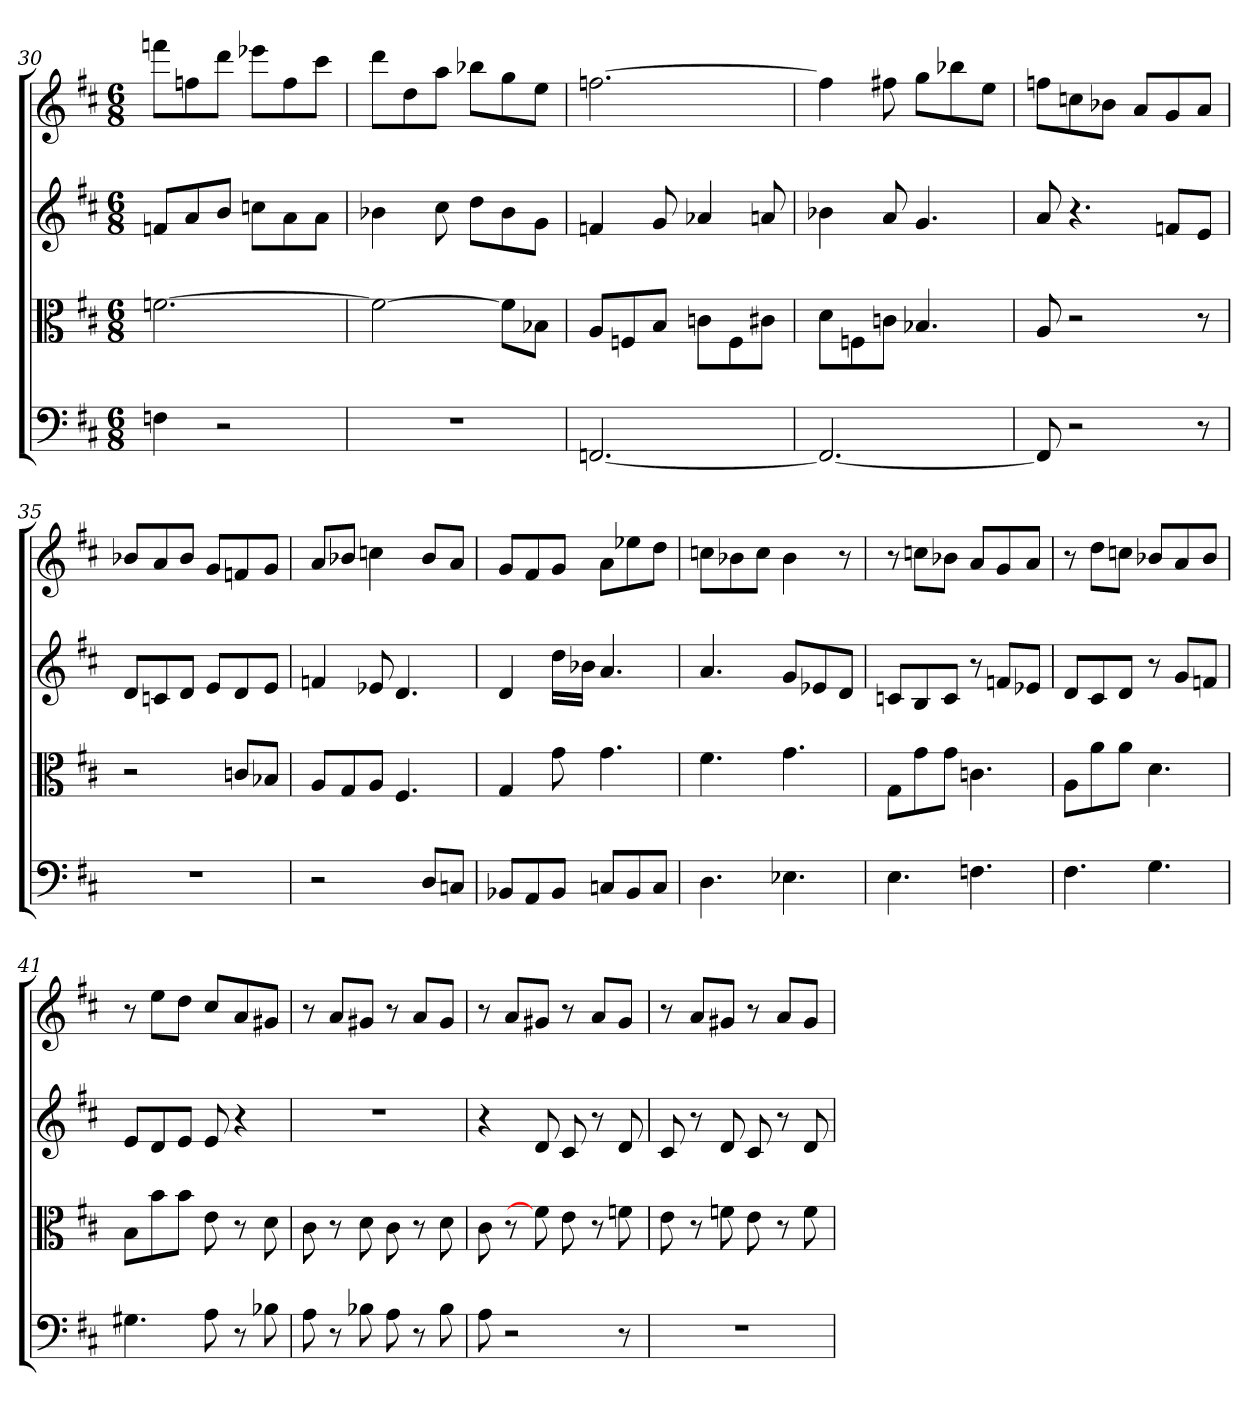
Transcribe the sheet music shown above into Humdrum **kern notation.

**kern	**kern	**kern	**kern
*part4	*part3	*part2	*part1
*staff4	*staff3	*staff2	*staff1
*clefF4	*clefC3	*	*
*k[f#c#]	*k[f#c#]	*k[f#c#]	*k[f#c#]
*D:	*D:	*D:	*D:
*M6/8	*M6/8	*M6/8	*M6/8
=30	=30	=30	=30
4Fn	[2.fn	8fnL	8fffnL
.	.	8a	8ffn
2r	.	8bJ	8dddJ
.	.	8ccnL	8eee-XL
.	.	8a	8ff
.	.	8aJ	8ccc#J
=31	=31	=31	=31
2.r	2f_	4b-X	8dddL
.	.	.	8dd
.	.	8cc#	8aaJ
.	.	8ddL	8bb-XL
.	8f\L]	8b-	8gg
.	8B-X\J	8gJ	8eeJ
=32	=32	=32	=32
[2.FFn	8A/L	4fn	[2.ffn
.	8Fn/	.	.
.	8B/J	8g	.
.	8cn\L	4a-X	.
.	8F\	.	.
.	8c#X\J	8an	.
=33	=33	=33	=33
2.FF_	8d\L	4b-X	4ff]
.	8Fn\	.	.
.	8cn\J	8a	8ff#X
.	4.B-X	4.g	8ggL
.	.	.	8bb-X
.	.	.	8eeJ
=34	=34	=34	=34
8FF]	8A	8a	8ffnL
2r	2r	4.r	8ccn
.	.	.	8b-XJ
.	.	.	8aL
.	.	8fnL	8g
8r	8r	8eJ	8aJ
=35	=35	=35	=35
2.r	2r	8dL	8b-XL
.	.	8cn	8a
.	.	8dJ	8b-J
.	.	8eL	8gL
.	8cn/L	8d	8fn
.	8B-X/J	8eJ	8gJ
=36	=36	=36	=36
2r	8A/L	4fn	8aL
.	8G/	.	8b-XJ
.	8A/J	8e-X	4ccn
.	4.F#	4.d	.
8D/L	.	.	8b-L
8Cn/J	.	.	8aJ
=37	=37	=37	=37
8BB-X/L	4G	4d	8gL
8AA/	.	.	8f#
8BB-/J	8g	16ddLL	8gJ
.	.	16b-XJJ	.
8Cn/L	4.g	4.a	8aL
8BB-/	.	.	8ee-X
8C/J	.	.	8ddJ
=38	=38	=38	=38
4.D	4.f#	4.a	8ccnL
.	.	.	8b-X
.	.	.	8ccJ
4.E-X	4.g	8gL	4b-
.	.	8e-X	.
.	.	8dJ	8r
=39	=39	=39	=39
4.E	8G\L	8cnL	8r
.	8g\	8B	8ccnL
.	8g\J	8cJ	8b-XJ
4.Fn	4.cn	8r	8aL
.	.	8fnL	8g
.	.	8e-XJ	8aJ
=40	=40	=40	=40
4.F#	8A\L	8dL	8r
.	8a\	8c#	8ddL
.	8a\J	8dJ	8ccnJ
4.G	4.d	8r	8b-XL
.	.	8gL	8a
.	.	8fnJ	8b-J
=41	=41	=41	=41
4.G#X	8B\L	8eL	8r
.	8b\	8d	8eeL
.	8b\J	8eJ	8ddJ
8A	8e	8e	8cc#L
8r	8r	4r	8a
8B-X	8d	.	8g#XJ
=42	=42	=42	=42
8A	8c#	2.r	8r
8r	8r	.	8aL
8B-X	8d	.	8g#XJ
8A	8c#	.	8r
8r	8r	.	8aL
8B-	8d	.	8g#J
=43	=43	=43	=43
8A	8c#	4r	8r
2r	8r	.	8aL
.	8f]	8d	8g#XJ
.	8e	8c#	8r
.	8r	8r	8aL
8r	8fn	8d	8g#J
=44	=44	=44	=44
2.r	8e	8c#	8r
.	8r	8r	8aL
.	8fn	8d	8g#XJ
.	8e	8c#	8r
.	8r	8r	8aL
.	8f	8d	8g#J
=	=	=	=
*-	*-	*-	*-
